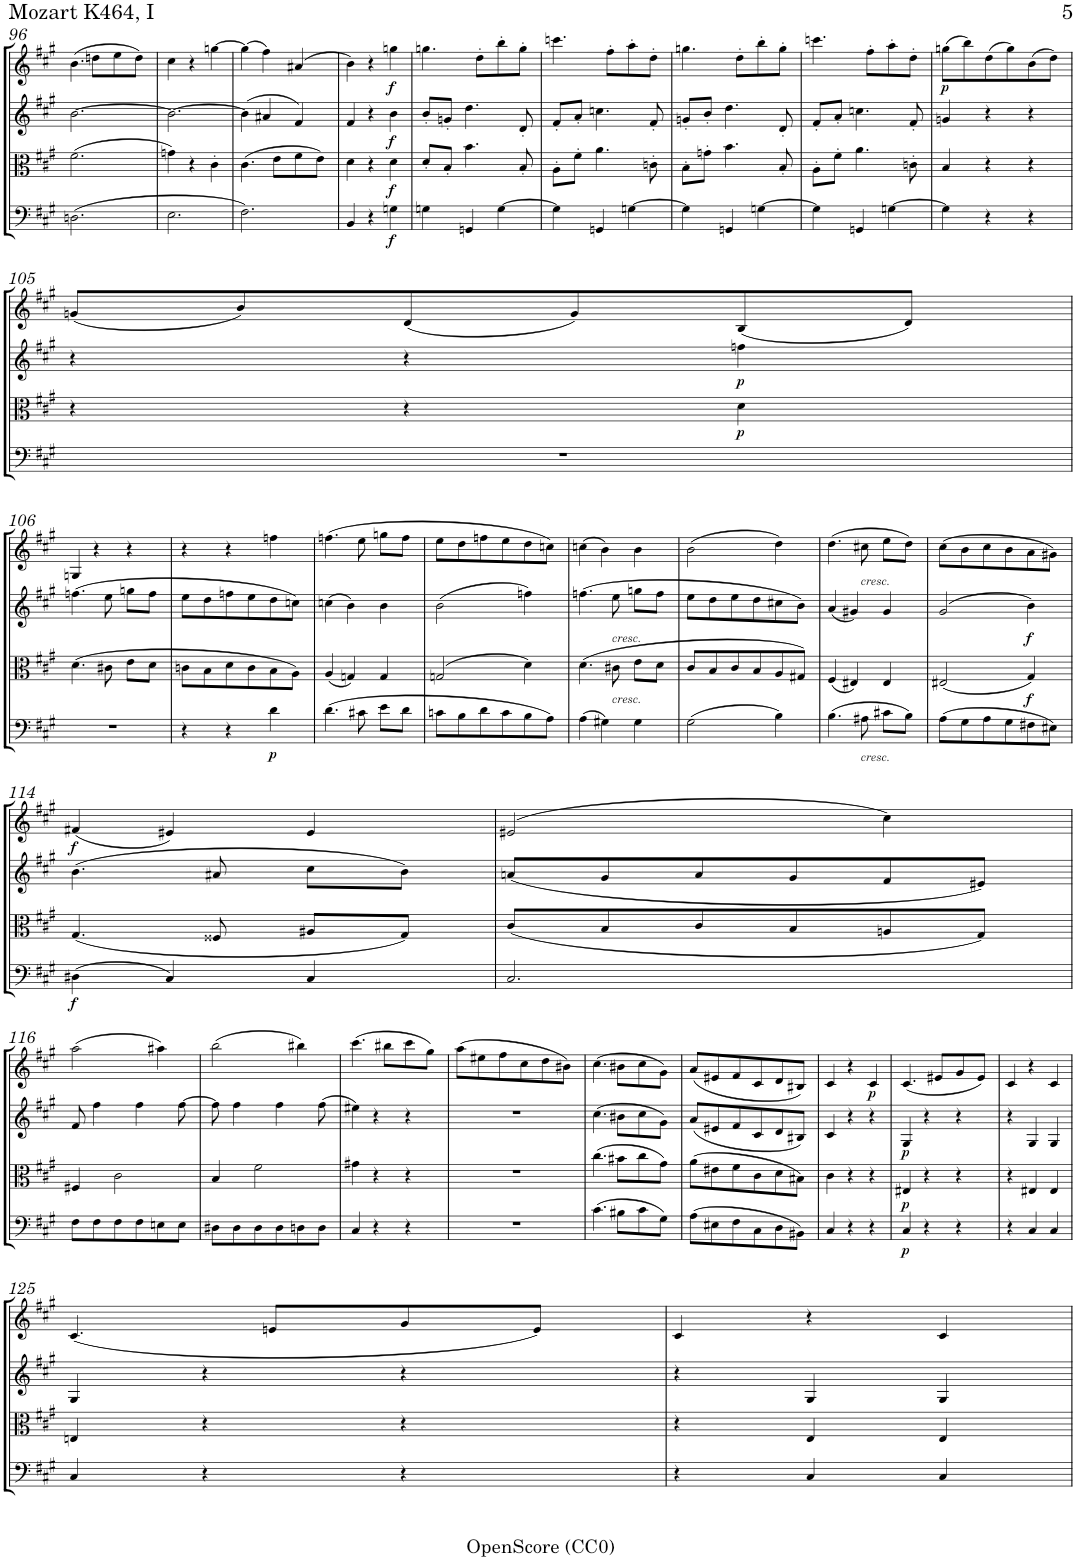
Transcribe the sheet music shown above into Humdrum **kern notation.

**kern	**dynam	**kern	**dynam	**kern	**dynam	**kern	**dynam
*part4	*part4	*part3	*part3	*part2	*part2	*part1	*part1
*staff4	*staff4	*staff3	*staff3	*staff2	*staff2	*staff1	*staff1
*I"Violoncello	*	*I"Viola	*	*I"Violin 2	*	*I"Violin 1	*
*I'Vc	*	*I'Vla	*	*I'Vln	*	*I'Vln	*
!!LO:PB:g=z
*clefF4	*	*clefC3	*	*clefG2	*	*clefG2	*
*k[f#c#g#]	*	*k[f#c#g#]	*	*k[f#c#g#]	*	*k[f#c#g#]	*
*M3/4	*	*M3/4	*	*M3/4	*	*M3/4	*
=96	=96	=96	=96	=96	=96	=96	=96
(2.Dn\	.	(2.f#\	.	[2.b\	.	(4.b\	.
.	.	.	.	.	.	8ddn\L	.
.	.	.	.	.	.	8ee\	.
.	.	.	.	.	.	8dd\J)	.
=97	=97	=97	=97	=97	=97	=97	=97
2.E\	.	4gn\)	.	2.b\_	.	4cc#\	.
.	.	4r	.	.	.	4r	.
.	.	4c#'\	.	.	.	[4ggn\	.
=98	=98	=98	=98	=98	=98	=98	=98
2.F#\)	.	(4.c#\	.	(4b\]	.	(4gg\]	.
.	.	.	.	4a#X/	.	4ff#\)	.
.	.	8e\L	.	.	.	.	.
.	.	8f#\	.	4f#/)	.	(>4a#X/	.
.	.	8e\J)	.	.	.	.	.
=99	=99	=99	=99	=99	=99	=99	=99
4BB/	.	4d\	.	4f#/	.	4b\)	.
4r	.	4r	.	4r	.	4r	.
!	!LO:DY:b	!	!LO:DY:b	!	!LO:DY:b	!	!LO:DY:b
4Gn\	f	4d\	f	4b\	f	4ggn\	f
=100	=100	=100	=100	=100	=100	=100	=100
4Gn\	.	8d'/L	.	8b'/L	.	4.ggn\	.
.	.	8B'/J	.	8gn'/J	.	.	.
4GGn/	.	4.b\	.	4.dd\	.	.	.
.	.	.	.	.	.	8dd'\L	.
[4G\	.	.	.	.	.	8bb'\	.
.	.	8B'/	.	8d'/	.	8gg'\J	.
=101	=101	=101	=101	=101	=101	=101	=101
4G\]	.	8A'\L	.	8f#'/L	.	4.cccn\	.
.	.	8f#'\J	.	8a'/J	.	.	.
4GGn/	.	4.a\	.	4.ccn\	.	.	.
.	.	.	.	.	.	8ff#'\L	.
[4Gn\	.	.	.	.	.	8aa'\	.
.	.	8cn'\	.	8f#'/	.	8dd'\J	.
=102	=102	=102	=102	=102	=102	=102	=102
4G\]	.	8B'\L	.	8gn'/L	.	4.ggn\	.
.	.	8gn'\J	.	8b'/J	.	.	.
4GGn/	.	4.b\	.	4.dd\	.	.	.
.	.	.	.	.	.	8dd'\L	.
[4Gn\	.	.	.	.	.	8bb'\	.
.	.	8B'/	.	8d'/	.	8gg'\J	.
=103	=103	=103	=103	=103	=103	=103	=103
4G\]	.	8A'\L	.	8f#'/L	.	4.cccn\	.
.	.	8f#'\J	.	8a'/J	.	.	.
4GGn/	.	4.a\	.	4.ccn\	.	.	.
.	.	.	.	.	.	8ff#'\L	.
[4Gn\	.	.	.	.	.	8aa'\	.
.	.	8cn'\	.	8f#'/	.	8dd'\J	.
=104	=104	=104	=104	=104	=104	=104	=104
!	!	!	!	!	!	!	!LO:DY:b
4G\]	.	4B/	.	4gn/	.	(8ggn\L	p
.	.	.	.	.	.	8bb\)	.
4r	.	4r	.	4r	.	(8dd\	.
.	.	.	.	.	.	8gg\)	.
4r	.	4r	.	4r	.	(8b\	.
.	.	.	.	.	.	8dd\J)	.
!!LO:LB:g=z
=105	=105	=105	=105	=105	=105	=105	=105
2.r	.	4r	.	4r	.	(8gn/L	.
.	.	.	.	.	.	8b/)	.
.	.	4r	.	4r	.	(8d/	.
.	.	.	.	.	.	8g/)	.
!	!	!	!LO:DY:b	!	!LO:DY:b	!	!
.	.	4d\	p	4ffn\	p	(8B/	.
.	.	.	.	.	.	8d/J)	.
!!LO:LB:g=z
=106	=106	=106	=106	=106	=106	=106	=106
2.r	.	(4.d\	.	(4.ffn\	.	4Gn/	.
.	.	.	.	.	.	4r	.
.	.	8c#X\	.	8ee\	.	.	.
.	.	8e\L	.	8ggn\L	.	4r	.
.	.	8d\J	.	8ff\J	.	.	.
=107	=107	=107	=107	=107	=107	=107	=107
4r	.	8cn\L	.	8ee\L	.	4r	.
.	.	8B\	.	8dd\	.	.	.
4r	.	8d\	.	8ffn\	.	4r	.
.	.	8c\	.	8ee\	.	.	.
!	!LO:DY:b	!	!	!	!	!	!
4d\	p	8B\	.	8dd\	.	4ffn\	.
.	.	8A\J)	.	8ccn\J)	.	.	.
=108	=108	=108	=108	=108	=108	=108	=108
(4.d\	.	(4A/	.	(4ccn\	.	(4.ffn\	.
.	.	4Gn/)	.	4b\)	.	.	.
8c#X\	.	.	.	.	.	8ee\	.
8e\L	.	4G/	.	4b\	.	8ggn\L	.
8d\J	.	.	.	.	.	8ff\J	.
=109	=109	=109	=109	=109	=109	=109	=109
8cn\L	.	(2Gn/	.	(2b\	.	8ee\L	.
8B\	.	.	.	.	.	8dd\	.
8d\	.	.	.	.	.	8ffn\	.
8c\	.	.	.	.	.	8ee\	.
8B\	.	4d\)	.	4ffn\)	.	8dd\	.
8A\J)	.	.	.	.	.	8ccn\J)	.
=110	=110	=110	=110	=110	=110	=110	=110
(4A\	.	(4.d\	.	(4.ffn\	.	(4ccn\	.
4G#X\)	.	.	.	.	.	4b\)	.
!	!	!	!	!LO:TX:b:i:t=cresc.	!	!	!
!	!	!LO:TX:b:i:t=cresc.	!	!	!	!	!
.	.	8c#X\	.	8ee\	.	.	.
4G#\	.	8e\L	.	8ggn\L	.	4b\	.
.	.	8d\J	.	8ff\J	.	.	.
=111	=111	=111	=111	=111	=111	=111	=111
(2G#\	.	8c#/L	.	8ee\L	.	(2b\	.
.	.	8B/	.	8dd\	.	.	.
.	.	8c#/	.	8ee\	.	.	.
.	.	8B/	.	8dd\	.	.	.
4B\)	.	8A/	.	8cc#X\	.	4dd\)	.
.	.	8G#X/J)	.	8b\J)	.	.	.
=112	=112	=112	=112	=112	=112	=112	=112
(4.B\	.	(4F#/	.	(4a/	.	(4.dd\	.
.	.	4E#X/)	.	4g#X/)	.	.	.
!	!	!	!	!	!	!LO:TX:b:i:t=cresc.	!
!LO:TX:b:i:t=cresc.	!	!	!	!	!	!	!
8A#X\	.	.	.	.	.	8cc#X\	.
8c#X\L	.	4E#/	.	4g#/	.	8ee\L	.
8B\J)	.	.	.	.	.	8dd\J)	.
=113	=113	=113	=113	=113	=113	=113	=113
(8A\L	.	(2E#X/	.	(2g#/	.	(8cc#\L	.
8G#\	.	.	.	.	.	8b\	.
8A\	.	.	.	.	.	8cc#\	.
8G#\	.	.	.	.	.	8b\	.
!	!	!	!LO:DY:b	!	!LO:DY:b	!	!
8F#X\	.	4G#/)	f	4b\)	f	8a\	.
8E#X\J)	.	.	.	.	.	8g#X\J)	.
!!LO:LB:g=z
=114	=114	=114	=114	=114	=114	=114	=114
!	!LO:DY:b	!	!	!	!	!	!LO:DY:b
(4D#X\	f	(4.G#/	.	(4.b\	.	(4f#X/	f
4C#/)	.	.	.	.	.	4e#X/)	.
.	.	8F##X/	.	8a#X/	.	.	.
4C#/	.	8A#X/L	.	8cc#\L	.	4e#/	.
.	.	8G#/J)	.	8b\J)	.	.	.
=115	=115	=115	=115	=115	=115	=115	=115
2.C#/	.	(8c#/L	.	(8an/L	.	(2e#X/	.
.	.	8B/	.	8g#/	.	.	.
.	.	8c#/	.	8a/	.	.	.
.	.	8B/	.	8g#/	.	.	.
.	.	8An/	.	8f#/	.	4cc#\)	.
.	.	8G#/J)	.	8e#X/J)	.	.	.
!!LO:LB:g=z
=116	=116	=116	=116	=116	=116	=116	=116
8F#\L	.	4F#X/	.	8f#/	.	(2aa\	.
8F#\	.	.	.	4ff#\	.	.	.
8F#\	.	2c#\	.	.	.	.	.
8F#\	.	.	.	4ff#\	.	.	.
8En\	.	.	.	.	.	4aa#X\)	.
8E\J	.	.	.	[8ff#\	.	.	.
=117	=117	=117	=117	=117	=117	=117	=117
8D#X\L	.	4B/	.	8ff#\]	.	(2bb\	.
8D#\	.	.	.	4ff#\	.	.	.
8D#\	.	2f#\	.	.	.	.	.
8D#\	.	.	.	4ff#\	.	.	.
8Dn\	.	.	.	.	.	4bb#X\)	.
8D\J	.	.	.	(8ff#\	.	.	.
=118	=118	=118	=118	=118	=118	=118	=118
4C#/	.	4g#X\	.	4ee#X\)	.	(4.ccc#\	.
4r	.	4r	.	4r	.	.	.
.	.	.	.	.	.	8bb#X\L	.
4r	.	4r	.	4r	.	8ccc#\	.
.	.	.	.	.	.	8gg#\J)	.
=119	=119	=119	=119	=119	=119	=119	=119
2.r	.	2.r	.	2.r	.	(8aa\L	.
.	.	.	.	.	.	8ee#X\	.
.	.	.	.	.	.	8ff#\	.
.	.	.	.	.	.	8cc#\	.
.	.	.	.	.	.	8dd\	.
.	.	.	.	.	.	8b#X\J)	.
=120	=120	=120	=120	=120	=120	=120	=120
(4.c#\	.	(4.cc#\	.	(4.cc#\	.	(4.cc#\	.
8B#X\L	.	8b#X\L	.	8b#X\L	.	8b#X\L	.
8c#\	.	8cc#\	.	8cc#\	.	8cc#\	.
8G#\J)	.	8g#\J)	.	8g#\J)	.	8g#\J)	.
=121	=121	=121	=121	=121	=121	=121	=121
(8A\L	.	(8a\L	.	(8a/L	.	(8a/L	.
8E#X\	.	8e#X\	.	8e#X/	.	8e#X/	.
8F#\	.	8f#\	.	8f#/	.	8f#/	.
8C#\	.	8c#\	.	8c#/	.	8c#/	.
8D\	.	8d\	.	8d/	.	8d/	.
8BB#X\J)	.	8B#X\J)	.	8B#X/J)	.	8B#X/J)	.
=122	=122	=122	=122	=122	=122	=122	=122
4C#/	.	4c#\	.	4c#/	.	4c#/	.
4r	.	4r	.	4r	.	4r	.
!	!	!	!	!	!	!	!LO:DY:b
4r	.	4r	.	4r	.	4c#/	p
=123	=123	=123	=123	=123	=123	=123	=123
!	!LO:DY:b	!	!LO:DY:b	!	!LO:DY:b	!	!
4C#/	p	4E#X/	p	4G#/	p	(4.c#/	.
4r	.	4r	.	4r	.	.	.
.	.	.	.	.	.	8e#X/L	.
4r	.	4r	.	4r	.	8g#/	.
.	.	.	.	.	.	8e#/J)	.
=124	=124	=124	=124	=124	=124	=124	=124
4r	.	4r	.	4r	.	4c#/	.
4C#/	.	4E#X/	.	4G#/	.	4r	.
4C#/	.	4E#/	.	4G#/	.	4c#/	.
!!LO:LB:g=z
=125	=125	=125	=125	=125	=125	=125	=125
4C#/	.	4En/	.	4G#/	.	(4.c#/	.
4r	.	4r	.	4r	.	.	.
.	.	.	.	.	.	8en/L	.
4r	.	4r	.	4r	.	8g#/	.
.	.	.	.	.	.	8e/J)	.
=126	=126	=126	=126	=126	=126	=126	=126
4r	.	4r	.	4r	.	4c#/	.
4C#/	.	4E/	.	4G#/	.	4r	.
4C#/	.	4E/	.	4G#/	.	4c#/	.
=	=	=	=	=	=	=	=
*-	*-	*-	*-	*-	*-	*-	*-
